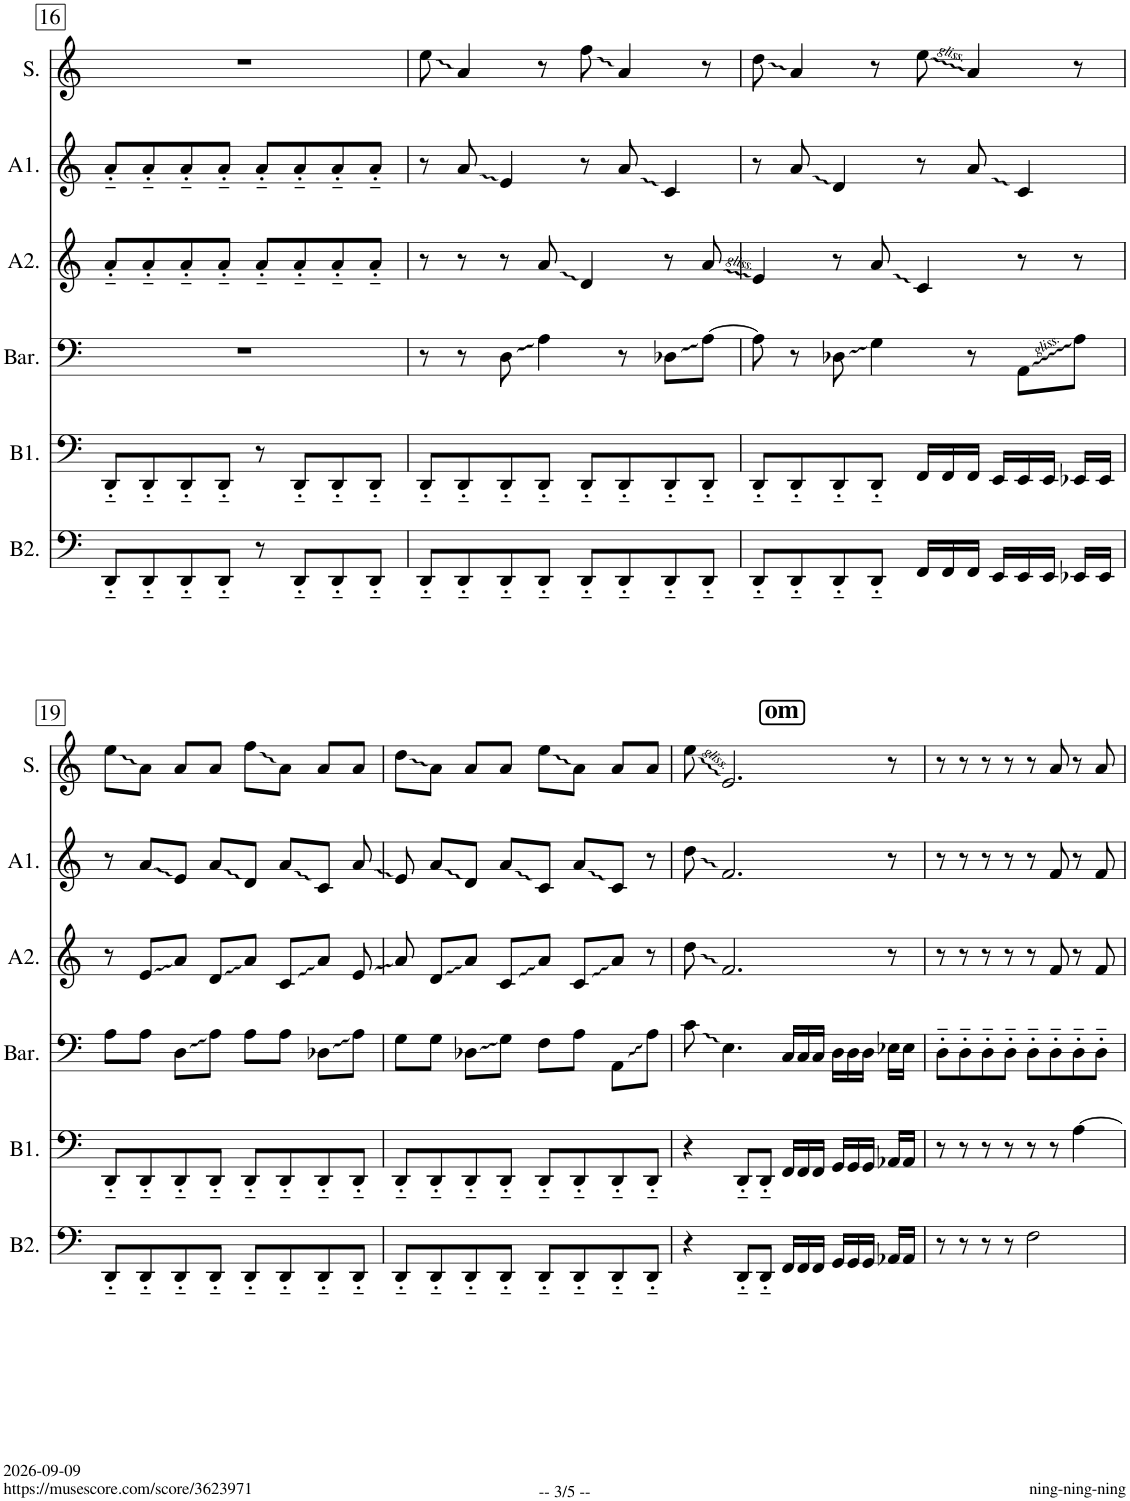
**kern	**kern	**kern	**kern	**kern	**kern
*part6	*part5	*part4	*part3	*part2	*part1
*staff6	*staff5	*staff4	*staff3	*staff2	*staff1
*I"Bass 2	*I"Bass 1	*I"Baritone	*I"Alto 2	*I"Alto 1	*I"Soprano
*I'B2.	*I'B1.	*I'Bar.	*I'A2.	*I'A1.	*I'S.
!!LO:PB:g=z
*clefF4	*clefF4	*clefF4	*clefG2	*clefG2	*clefG2
*k[]	*k[]	*k[]	*k[]	*k[]	*k[]
*M8/8	*M8/8	*M8/8	*M8/8	*M8/8	*M8/8
=16	=16	=16	=16	=16	=16
8DD'~/L	8DD'~/L	1r	8a'~/L	8a'~/L	1r
8DD'~/	8DD'~/	.	8a'~/	8a'~/	.
8DD'~/	8DD'~/	.	8a'~/	8a'~/	.
8DD'~/J	8DD'~/J	.	8a'~/J	8a'~/J	.
8r	8r	.	8a'~/L	8a'~/L	.
8DD'~/L	8DD'~/L	.	8a'~/	8a'~/	.
8DD'~/	8DD'~/	.	8a'~/	8a'~/	.
8DD'~/J	8DD'~/J	.	8a'~/J	8a'~/J	.
=17	=17	=17	=17	=17	=17
8DD'~/L	8DD'~/L	8r	8r	8r	8ee\
8DD'~/	8DD'~/	8r	8r	8a/	4a/
8DD'~/	8DD'~/	8D\	8r	4e/	.
8DD'~/J	8DD'~/J	4A\	8a/	.	8r
8DD'~/L	8DD'~/L	.	4d/	8r	8ff\
8DD'~/	8DD'~/	8r	.	8a/	4a/
8DD'~/	8DD'~/	8D-X\L	8r	4c/	.
8DD'~/J	8DD'~/J	[8A\J	8a/	.	8r
=18	=18	=18	=18	=18	=18
8DD'~/L	8DD'~/L	8A\]	4e/	8r	8dd\
8DD'~/	8DD'~/	8r	.	8a/	4a/
8DD'~/	8DD'~/	8D-X\	8r	4d/	.
8DD'~/J	8DD'~/J	4G\	8a/	.	8r
16FF/LL	16FF/LL	.	4c/	8r	8ee\
16FF/	16FF/	.	.	.	.
16FF/JJ	16FF/JJ	8r	.	8a/	4a/
16EE/LL	16EE/LL	.	.	.	.
16EE/	16EE/	8AA\L	8r	4c/	.
16EE/JJ	16EE/JJ	.	.	.	.
16EE-X/LL	16EE-X/LL	8A\J	8r	.	8r
16EE-/JJ	16EE-/JJ	.	.	.	.
!!LO:LB:g=z
=19	=19	=19	=19	=19	=19
8DD'~/L	8DD'~/L	8A\L	8r	8r	8ee\L
8DD'~/	8DD'~/	8A\J	8e/L	8a/L	8a\J
8DD'~/	8DD'~/	8D\L	8a/J	8e/J	8a/L
8DD'~/J	8DD'~/J	8A\J	8d/L	8a/L	8a/J
8DD'~/L	8DD'~/L	8A\L	8a/J	8d/J	8ff\L
8DD'~/	8DD'~/	8A\J	8c/L	8a/L	8a\J
8DD'~/	8DD'~/	8D-X\L	8a/J	8c/J	8a/L
8DD'~/J	8DD'~/J	8A\J	8e/	8a/	8a/J
=20	=20	=20	=20	=20	=20
8DD'~/L	8DD'~/L	8G\L	8a/	8e/	8dd\L
8DD'~/	8DD'~/	8G\J	8d/L	8a/L	8a\J
8DD'~/	8DD'~/	8D-X\L	8a/J	8d/J	8a/L
8DD'~/J	8DD'~/J	8G\J	8c/L	8a/L	8a/J
8DD'~/L	8DD'~/L	8F\L	8a/J	8c/J	8ee\L
8DD'~/	8DD'~/	8A\J	8c/L	8a/L	8a\J
8DD'~/	8DD'~/	8AA\L	8a/J	8c/J	8a/L
8DD'~/J	8DD'~/J	8A\J	8r	8r	8a/J
!!LO:REH:place=s1:a:B:cj:fs=14:t=om:qo=2
=21	=21	=21	=21	=21	=21
4r	4r	8c\	8dd\	8dd\	8ee\
.	.	4.E\	2.f/	2.f/	2.e/
8DD'~/L	8DD'~/L	.	.	.	.
8DD'~/J	8DD'~/J	.	.	.	.
16FF/LL	16FF/LL	16C/LL	.	.	.
16FF/	16FF/	16C/	.	.	.
16FF/JJ	16FF/JJ	16C/JJ	.	.	.
16GG/LL	16GG/LL	16D\LL	.	.	.
16GG/	16GG/	16D\	.	.	.
16GG/JJ	16GG/JJ	16D\JJ	.	.	.
16AA-X/LL	16AA-X/LL	16E-X\LL	8r	8r	8r
16AA-/JJ	16AA-/JJ	16E-\JJ	.	.	.
=22	=22	=22	=22	=22	=22
8r	8r	8D'~\L	8r	8r	8r
8r	8r	8D'~\	8r	8r	8r
8r	8r	8D'~\	8r	8r	8r
8r	8r	8D'~\J	8r	8r	8r
2F\	8r	8D'~\L	8r	8r	8r
.	8r	8D'~\	8f/	8f/	8a/
.	[4A\	8D'~\	8r	8r	8r
.	.	8D'~\J	8f/	8f/	8a/
=	=	=	=	=	=
*-	*-	*-	*-	*-	*-
